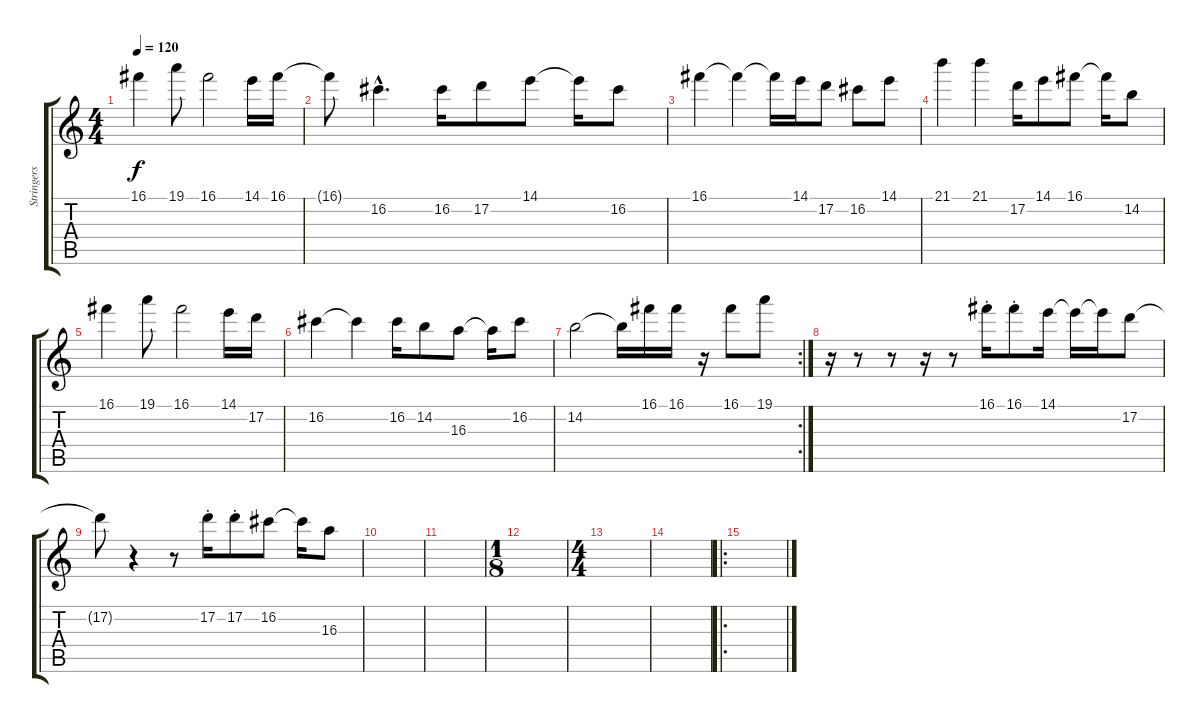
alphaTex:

\track ("Stringers" "Stringers") {instrument stringensemble1}
\staff {score tabs}
\tuning (D5 A4 F4 C4 G3 D3) {hide}
\ts (4 4)
\tempo 120
\clef g2
\ks c
16.1.4{dy f} 19.1.8 16.1.2 14.1.16 16.1.16 |
16.1{t}.8 16.2{hac}.4{d} 16.2.16 17.2.8 14.1.8 14.1{t}.16 16.2.8 |
16.1.4 16.1{t}.4 16.1{t}.16 14.1.16 17.2.8 16.2.8 14.1.8 |
21.1.4 21.1.4{volume 10} 17.2.16{volume 13} 14.1.8 16.1.8 16.1{t}.16 14.2.8 |
16.1.4 19.1.8 16.1.2 14.1.16 17.2.16 |
16.2.4 16.2{t}.4 16.2.16 14.2.8 16.3.8 16.3{t}.16 16.2.8 |
\rc 2
14.2.2 14.2{t}.16 16.1.16 16.1.16 r.16 16.1.8 19.1.8 |
r.16 r.8 r.8 r.16 r.8 16.1{st}.16 16.1{st}.8 14.1.16 14.1{t}.16 14.1{t}.16 17.2.8 |
17.2{t}.8 r.4 r.8 17.2{st}.16 17.2{st}.8 16.2.8 16.2{t}.16 16.3.8 |
|
|
\ts (1 8)
|
\ts (4 4)
|
|
\ro
